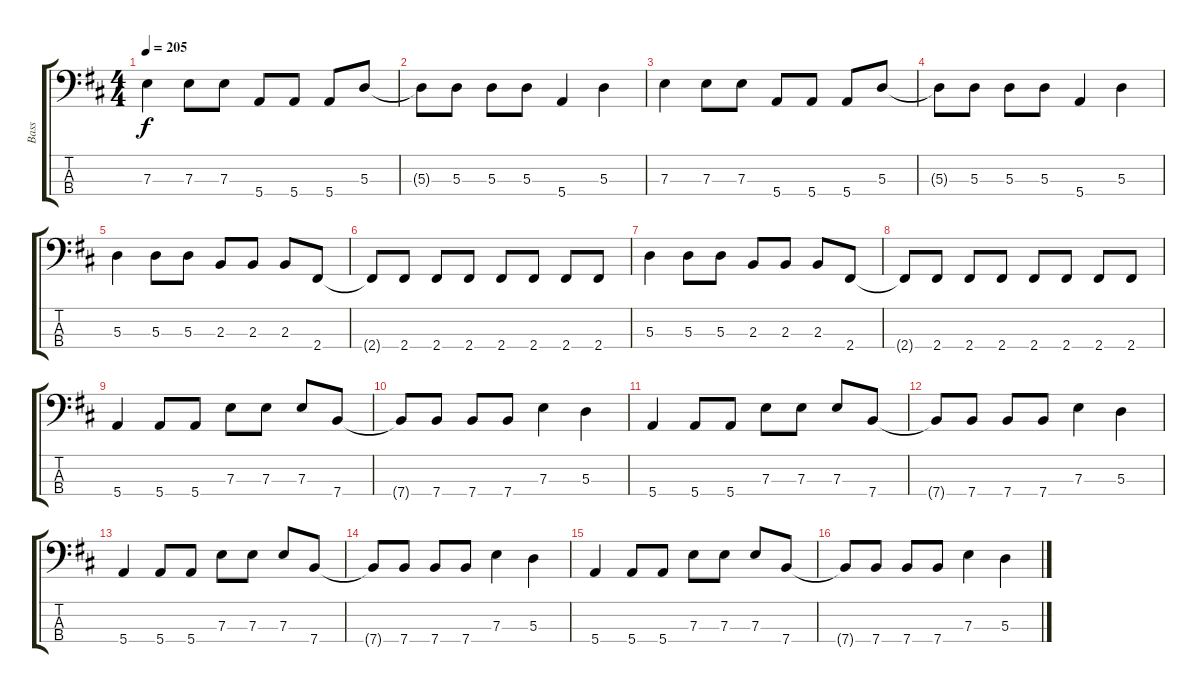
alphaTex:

\track ("Bass" "Bass") {instrument electricbasspick}
\staff {score tabs}
\tuning (G2 D2 A1 E1) {hide}
\ts (4 4)
\tempo 205
\clef f4
\ks d
7.3.4{dy f} 7.3.8 7.3.8 5.4.8 5.4.8 5.4.8 5.3.8 |
5.3{t}.8 5.3.8 5.3.8 5.3.8 5.4.4 5.3.4 |
7.3.4 7.3.8 7.3.8 5.4.8 5.4.8 5.4.8 5.3.8 |
5.3{t}.8 5.3.8 5.3.8 5.3.8 5.4.4 5.3.4 |
5.3.4 5.3.8 5.3.8 2.3.8 2.3.8 2.3.8 2.4.8 |
2.4{t}.8 2.4.8 2.4.8 2.4.8 2.4.8 2.4.8 2.4.8 2.4.8 |
5.3.4 5.3.8 5.3.8 2.3.8 2.3.8 2.3.8 2.4.8 |
2.4{t}.8 2.4.8 2.4.8 2.4.8 2.4.8 2.4.8 2.4.8 2.4.8 |
5.4.4 5.4.8 5.4.8 7.3.8 7.3.8 7.3.8 7.4.8 |
7.4{t}.8 7.4.8 7.4.8 7.4.8 7.3.4 5.3.4 |
5.4.4 5.4.8 5.4.8 7.3.8 7.3.8 7.3.8 7.4.8 |
7.4{t}.8 7.4.8 7.4.8 7.4.8 7.3.4 5.3.4 |
5.4.4 5.4.8 5.4.8 7.3.8 7.3.8 7.3.8 7.4.8 |
7.4{t}.8 7.4.8 7.4.8 7.4.8 7.3.4 5.3.4 |
5.4.4 5.4.8 5.4.8 7.3.8 7.3.8 7.3.8 7.4.8 |
7.4{t}.8 7.4.8 7.4.8 7.4.8 7.3.4 5.3.4
